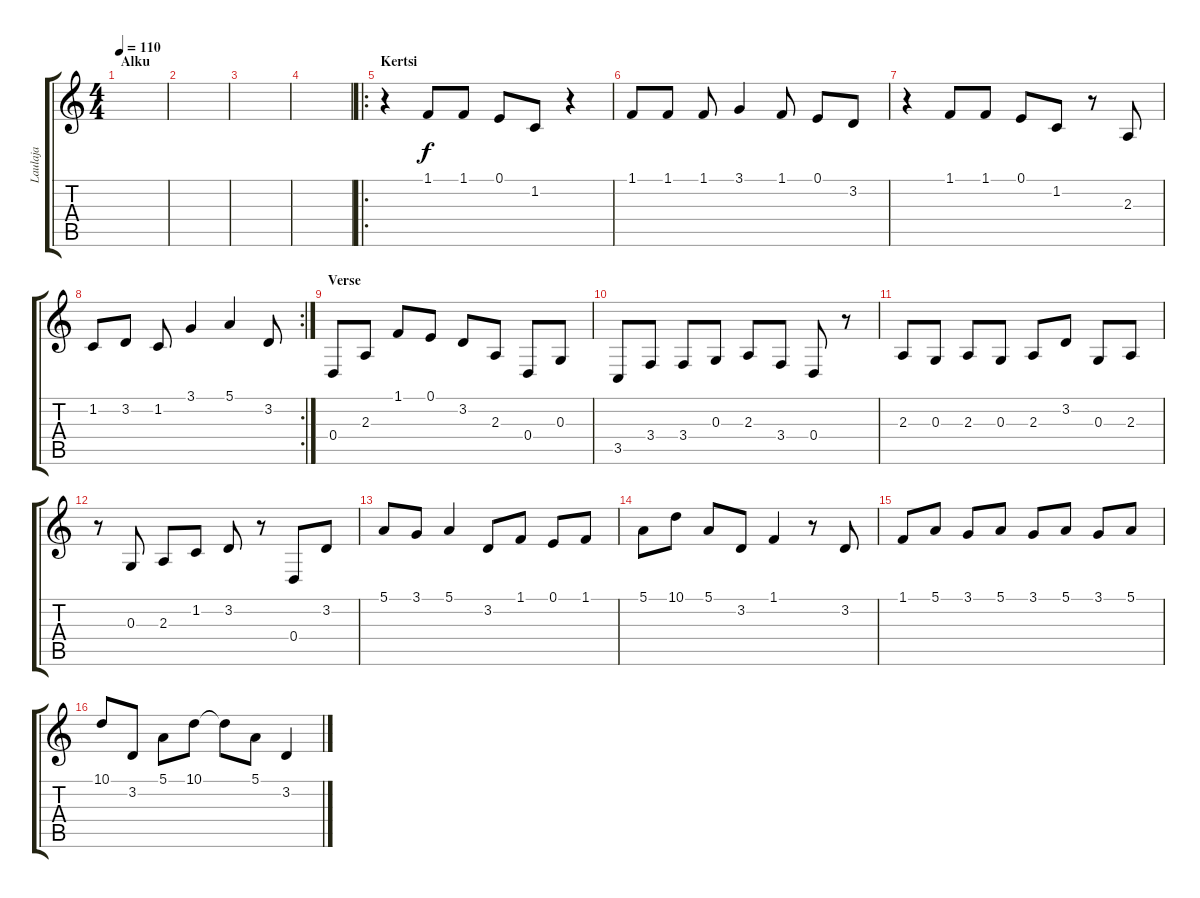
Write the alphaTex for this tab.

\track ("Laulaja" "Laulaja") {instrument altosax}
\staff {score tabs}
\tuning (E4 B3 G3 D3 A2 E2) {hide}
\ts (4 4)
\section ("" "Alku")
\tempo 110
\clef g2
\ks c
|
|
|
|
\ro
\section ("" "Kertsi")
r.4 1.1.8 1.1.8 0.1.8 1.2.8 r.4 |
1.1.8 1.1.8 1.1.8 3.1.4 1.1.8 0.1.8 3.2.8 |
r.4 1.1.8 1.1.8 0.1.8 1.2.8 r.8 2.3.8 |
\rc 2
1.2.8 3.2.8 1.2.8 3.1.4 5.1.4 3.2.8 |
\section ("" "Verse")
0.4.8 2.3.8 1.1.8 0.1.8 3.2.8 2.3.8 0.4.8 0.3.8 |
3.5.8 3.4.8 3.4.8 0.3.8 2.3.8 3.4.8 0.4.8 r.8 |
2.3.8 0.3.8 2.3.8 0.3.8 2.3.8 3.2.8 0.3.8 2.3.8 |
r.8 0.3.8 2.3.8 1.2.8 3.2.8 r.8 0.4.8 3.2.8 |
5.1.8 3.1.8 5.1.4 3.2.8 1.1.8 0.1.8 1.1.8 |
5.1.8 10.1.8 5.1.8 3.2.8 1.1.4 r.8 3.2.8 |
1.1.8 5.1.8 3.1.8 5.1.8 3.1.8 5.1.8 3.1.8 5.1.8 |
10.1.8 3.2.8 5.1.8 10.1.8 10.1{t}.8 5.1.8 3.2.4
